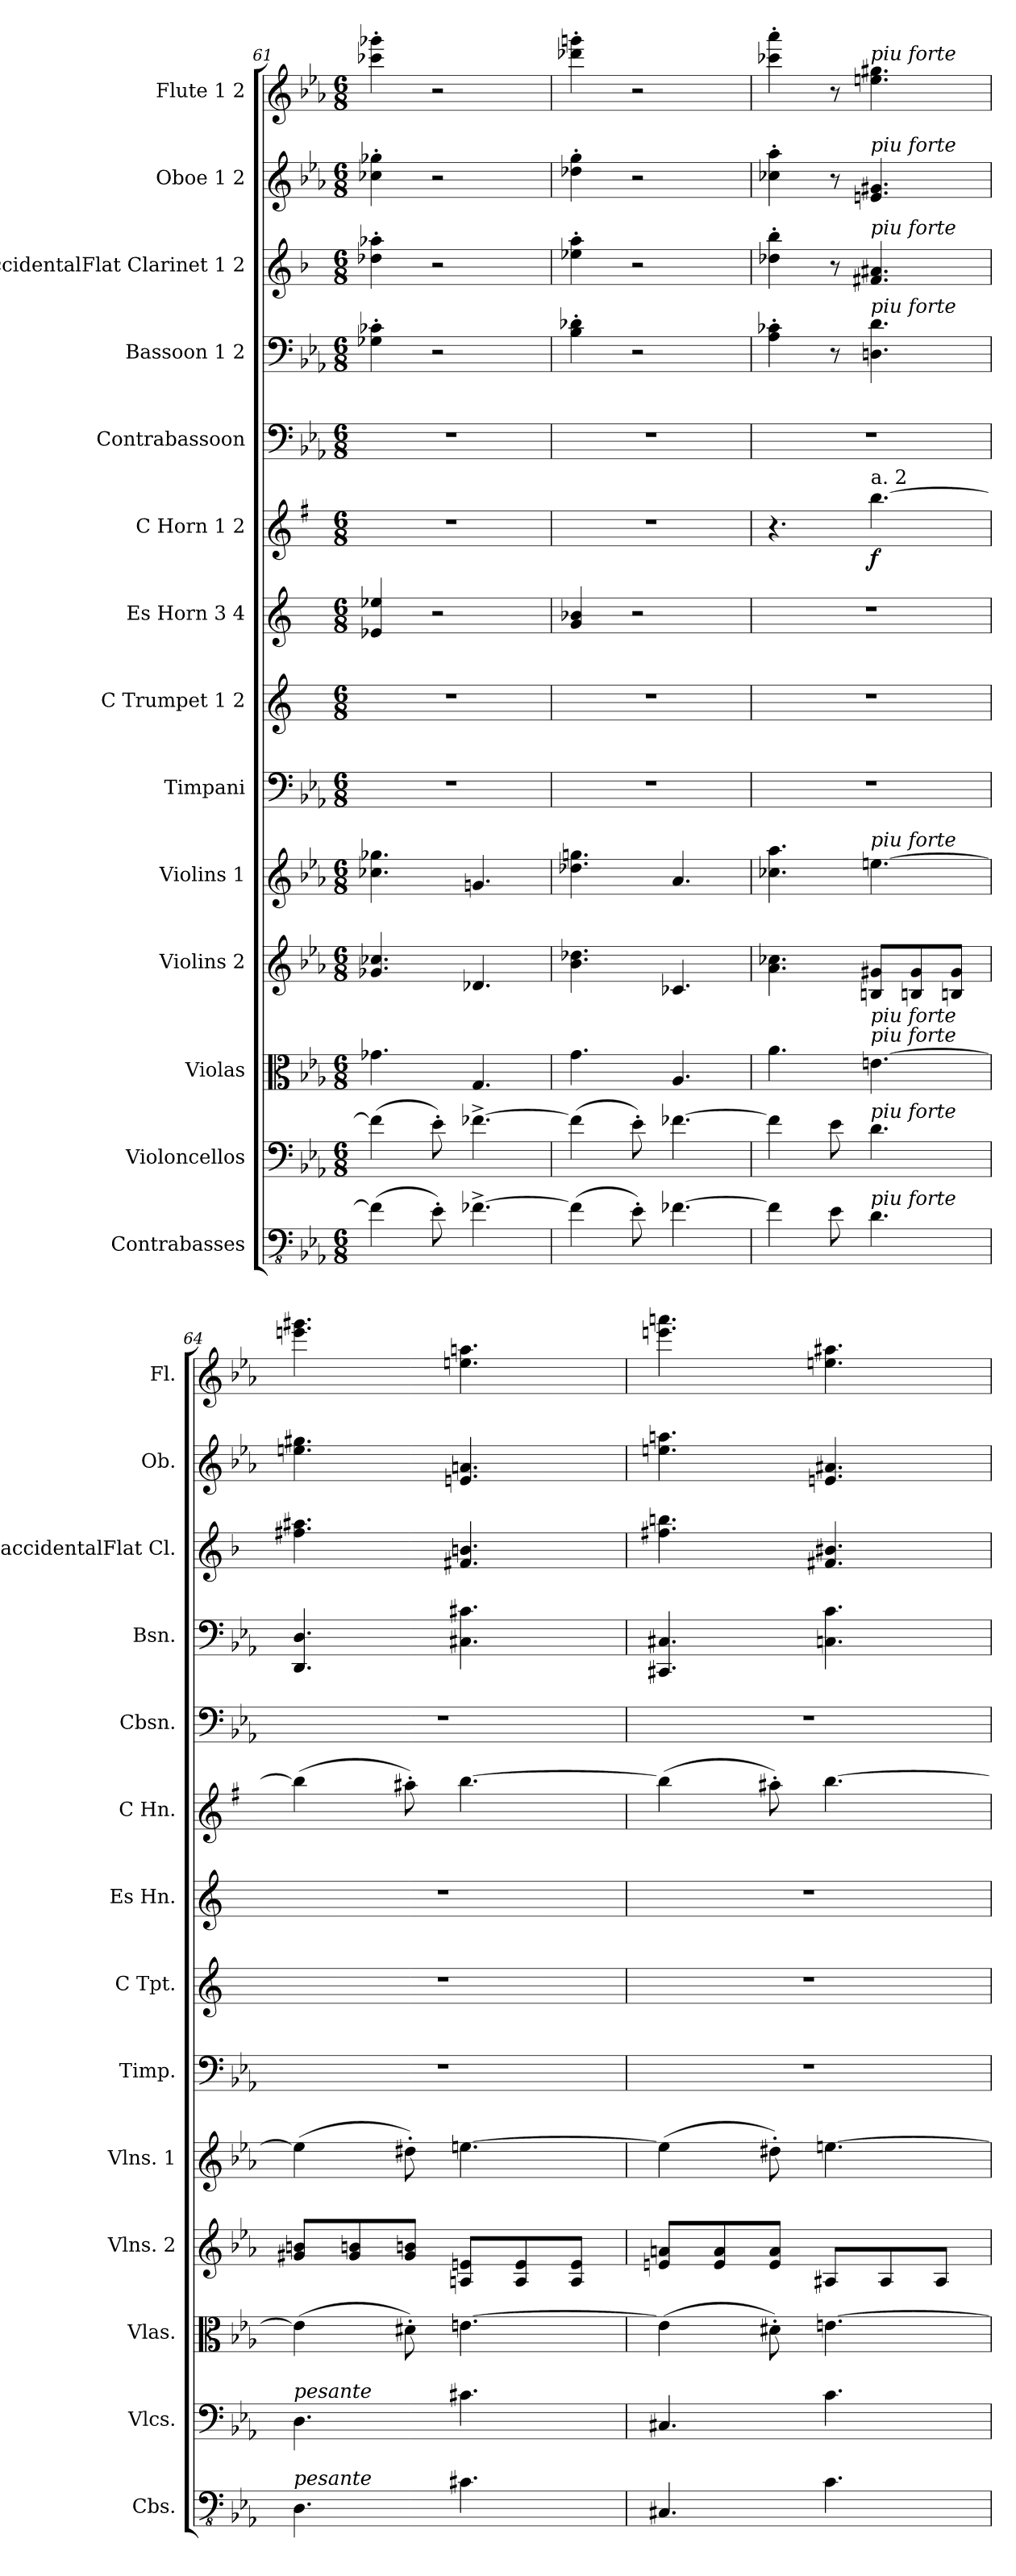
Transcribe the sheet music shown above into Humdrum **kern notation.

**kern	**kern	**kern	**kern	**kern	**kern	**kern	**kern	**kern	**dynam	**kern	**kern	**kern	**kern	**kern
*part14	*part13	*part12	*part11	*part10	*part9	*part8	*part7	*part6	*part6	*part5	*part4	*part3	*part2	*part1
*staff14	*staff13	*staff12	*staff11	*staff10	*staff9	*staff8	*staff7	*staff6	*staff6	*staff5	*staff4	*staff3	*staff2	*staff1
*I"Contrabasses	*I"Violoncellos	*I"Violas	*I"Violins 2	*I"Violins 1	*I"Timpani	*I"C Trumpet 1 2	*I"Es Horn 3 4	*I"C Horn 1 2	*	*I"Contrabassoon	*I"Bassoon 1 2	*I"BaccidentalFlat Clarinet 1 2	*I"Oboe 1 2	*I"Flute  1 2
*I'Cbs.	*I'Vlcs.	*I'Vlas.	*I'Vlns. 2	*I'Vlns. 1	*I'Timp.	*I'C Tpt.	*I'Es Hn.	*I'C Hn.	*	*I'Cbsn.	*I'Bsn.	*I'BaccidentalFlat Cl.	*I'Ob.	*I'Fl.
*clefFv4	*clefF4	*clefC3	*clefG2	*clefG2	*clefF4	*clefG2	*clefG2	*clefG2	*	*clefF4	*clefF4	*clefG2	*clefG2	*clefG2
*	*	*	*	*	*	*	*ITrd5c9	*ITrd4c7	*	*ITrd7c12	*	*ITrd1c2	*	*
*k[b-e-a-]	*k[b-e-a-]	*k[b-e-a-]	*k[b-e-a-]	*k[b-e-a-]	*k[b-e-a-]	*k[]	*k[b-e-a-]	*k[]	*	*k[b-e-a-]	*k[b-e-a-]	*k[b-e-a-]	*k[b-e-a-]	*k[b-e-a-]
*M6/8	*M6/8	*M6/8	*M6/8	*M6/8	*M6/8	*M6/8	*M6/8	*M6/8	*	*M6/8	*M6/8	*M6/8	*M6/8	*M6/8
=61	=61	=61	=61	=61	=61	=61	=61	=61	=61	=61	=61	=61	=61	=61
(>4F-\]	(>4f-\]	4.g-X\	4.g-X/ 4.cc-X/	4.cc-X\ 4.gg-X\	2.r	2.r	4G-X/ 4g-X/	2.r	.	2.r	4G-X\' 4c-X\'	4cc-X\' 4gg-X\'	4cc-X\' 4gg-X\'	4ccc-X\' 4ggg-X\'
8E-'\)	8e-'\)	.	.	.	.	.	2r	.	.	.	2r	2r	2r	2r
[4.F-X^\	[4.f-X^\	4.G/	4.d-X/	4.gn/	.	.	.	.	.	.	.	.	.	.
=62	=62	=62	=62	=62	=62	=62	=62	=62	=62	=62	=62	=62	=62	=62
(>4F-\]	(>4f-\]	4.g\	4.b-\ 4.dd-X\	4.dd-X\ 4.ggn\	2.r	2.r	4B-/ 4d-X/	2.r	.	2.r	4B-\' 4d-X\'	4dd-X\' 4gg\'	4dd-X\' 4gg\'	4ddd-X\' 4gggn\'
8E-'\)	8e-'\)	.	.	.	.	.	2r	.	.	.	2r	2r	2r	2r
[4.F-X\	[4.f-X\	4.A-/	4.c-X/	4.a-/	.	.	.	.	.	.	.	.	.	.
!!LO:PB:g=z
=63	=63	=63	=63	=63	=63	=63	=63	=63	=63	=63	=63	=63	=63	=63
4F-\]	4f-\]	4.a-\	4.a-\ 4.cc-X\	4.cc-X\ 4.aa-\	2.r	2.r	2.r	4.r	.	2.r	4A-\' 4c-X\'	4cc-X\' 4aa-\'	4cc-X\' 4aa-\'	4ccc-X\' 4aaa-\'
8E-\	8e-\	.	.	.	.	.	.	.	.	.	8r	8r	8r	8r
!	!	!	!	!	!	!	!	!	!	!	!	!	!	!LO:TX:a:i:t=piu forte
!	!	!	!	!	!	!	!	!	!	!	!	!	!LO:TX:a:i:t=piu forte	!
!	!	!	!	!	!	!	!	!	!	!	!	!LO:TX:a:i:t=piu forte	!	!
!	!	!	!	!	!	!	!	!	!	!	!LO:TX:a:i:t=piu forte	!	!	!
!	!	!	!	!	!	!	!	!LO:TX:a:t=a. 2	!	!	!	!	!	!
!	!	!	!	!LO:TX:a:i:t=piu forte	!	!	!	!	!	!	!	!	!	!
!	!	!	!LO:TX:b:i:t=piu forte	!	!	!	!	!	!	!	!	!	!	!
!	!	!LO:TX:a:i:t=piu forte	!	!	!	!	!	!	!	!	!	!	!	!
!	!LO:TX:a:i:t=piu forte	!	!	!	!	!	!	!	!	!	!	!	!	!
!LO:TX:a:i:t=piu forte	!	!	!	!	!	!	!	!	!	!	!	!	!	!
!	!	!	!	!	!	!	!	!	!LO:DY:b	!	!	!	!	!
4.D\	4.d\	[4.en\	8Bn/ 8g#X/L	[4.een\	.	.	.	[4.ee\	f	.	4.Dn\ 4.d\	4.en/ 4.g#X/	4.en/ 4.g#X/	4.een\ 4.gg#X\
.	.	.	8Bn/ 8g#/	.	.	.	.	.	.	.	.	.	.	.
.	.	.	8Bn/ 8g#/J	.	.	.	.	.	.	.	.	.	.	.
=64	=64	=64	=64	=64	=64	=64	=64	=64	=64	=64	=64	=64	=64	=64
!	!LO:TX:a:i:t=pesante	!	!	!	!	!	!	!	!	!	!	!	!	!
!LO:TX:a:i:t=pesante	!	!	!	!	!	!	!	!	!	!	!	!	!	!
4.DD\	4.D\	(>4e\]	8g#X/ 8bn/L	(>4ee\]	2.r	2.r	2.r	(>4ee\]	.	2.r	4.DD/ 4.D/	4.een\ 4.gg#X\	4.een\ 4.gg#X\	4.eeen\ 4.ggg#X\
.	.	.	8g#/ 8bn/	.	.	.	.	.	.	.	.	.	.	.
.	.	8d#X'\)	8g#/ 8bn/J	8dd#X'\)	.	.	.	8dd#X'\)	.	.	.	.	.	.
4.C#X\	4.c#X\	[4.en\	8An/ 8en/L	[4.een\	.	.	.	[4.ee\	.	.	4.C#X\ 4.c#X\	4.en/ 4.an/	4.en/ 4.an/	4.een\ 4.aan\
.	.	.	8A/ 8e/	.	.	.	.	.	.	.	.	.	.	.
.	.	.	8A/ 8e/J	.	.	.	.	.	.	.	.	.	.	.
=65	=65	=65	=65	=65	=65	=65	=65	=65	=65	=65	=65	=65	=65	=65
4.CC#X/	4.C#X/	(>4e\]	8en/ 8an/L	(>4ee\]	2.r	2.r	2.r	(>4ee\]	.	2.r	4.CC#X/ 4.C#X/	4.een\ 4.aan\	4.een\ 4.aan\	4.eeen\ 4.aaan\
.	.	.	8e/ 8a/	.	.	.	.	.	.	.	.	.	.	.
.	.	8d#X'\)	8e/ 8a/J	8dd#X'\)	.	.	.	8dd#X'\)	.	.	.	.	.	.
4.C\	4.c\	[4.en\	8A#X/L	[4.een\	.	.	.	[4.ee\	.	.	4.Cn\ 4.c\	4.en/ 4.a#X/	4.en/ 4.a#X/	4.een\ 4.aa#X\
.	.	.	8A#/	.	.	.	.	.	.	.	.	.	.	.
.	.	.	8A#/J	.	.	.	.	.	.	.	.	.	.	.
=	=	=	=	=	=	=	=	=	=	=	=	=	=	=
*-	*-	*-	*-	*-	*-	*-	*-	*-	*-	*-	*-	*-	*-	*-
